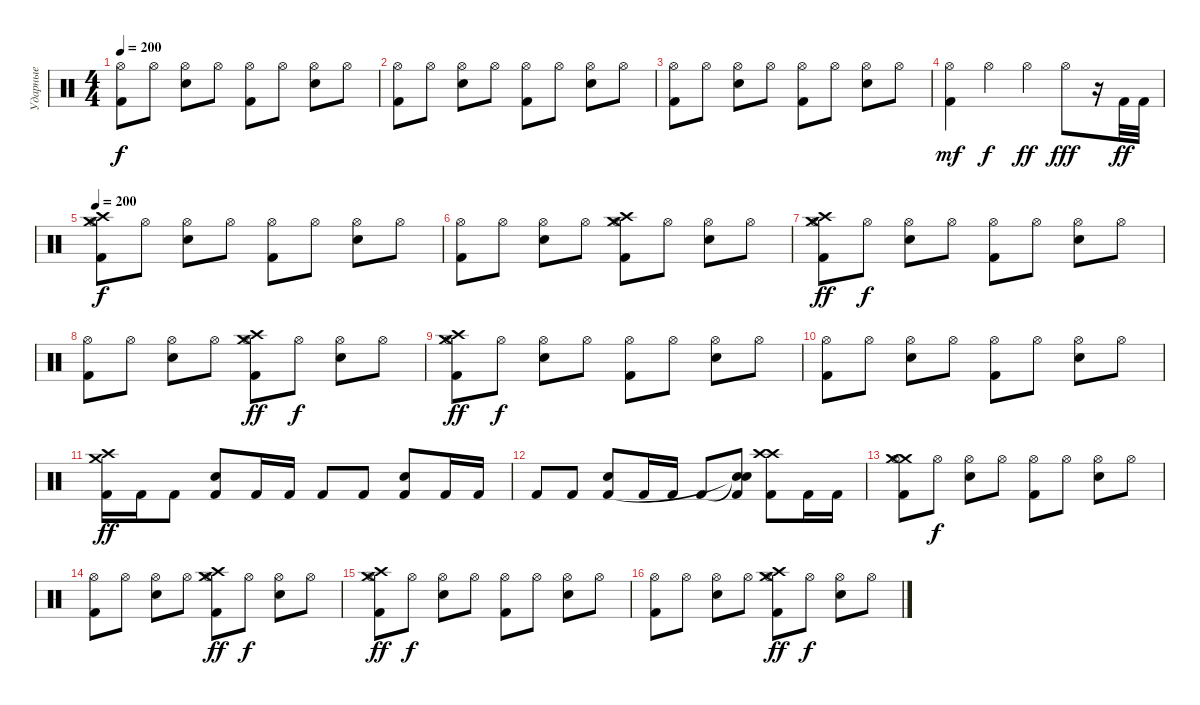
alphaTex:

\track ("Ударные" "Ударные") {instrument percussion}
\staff {score}
\articulation defaults
\ts (4 4)
\tempo 200
\clef neutral
\ks c
("Hi-Hat (open)" "Kick (hit) 2").8{dy f} "Hi-Hat (open)".8 ("Hi-Hat (open)" "Electric Snare (hit)").8 "Hi-Hat (open)".8 ("Hi-Hat (open)" "Kick (hit) 2").8 "Hi-Hat (open)".8 ("Hi-Hat (open)" "Electric Snare (hit)").8 "Hi-Hat (open)".8 |
("Hi-Hat (open)" "Kick (hit) 2").8 "Hi-Hat (open)".8 ("Hi-Hat (open)" "Electric Snare (hit)").8 "Hi-Hat (open)".8 ("Hi-Hat (open)" "Kick (hit) 2").8 "Hi-Hat (open)".8 ("Hi-Hat (open)" "Electric Snare (hit)").8 "Hi-Hat (open)".8 |
("Hi-Hat (open)" "Kick (hit) 2").8 "Hi-Hat (open)".8 ("Hi-Hat (open)" "Electric Snare (hit)").8 "Hi-Hat (open)".8 ("Hi-Hat (open)" "Kick (hit) 2").8 "Hi-Hat (open)".8 ("Hi-Hat (open)" "Electric Snare (hit)").8 "Hi-Hat (open)".8 |
("Hi-Hat (open)" "Kick (hit) 2").4{dy mf} "Hi-Hat (open)".4{dy f} "Hi-Hat (open)".4{dy ff} "Hi-Hat (open)".8{dy fff} r.16 "Kick (hit) 2".32{dy ff} "Kick (hit) 2".32 |
\tempo 200
("Crash high (hit)" "Crash medium (hit)" "Hi-Hat (open)" "Kick (hit) 2").8{dy f} "Hi-Hat (open)".8 ("Hi-Hat (open)" "Electric Snare (hit)").8 "Hi-Hat (open)".8 ("Hi-Hat (open)" "Kick (hit) 2").8 "Hi-Hat (open)".8 ("Hi-Hat (open)" "Electric Snare (hit)").8 "Hi-Hat (open)".8 |
("Hi-Hat (open)" "Kick (hit) 2").8 "Hi-Hat (open)".8 ("Hi-Hat (open)" "Electric Snare (hit)").8 "Hi-Hat (open)".8 ("Crash high (hit)" "Crash medium (hit)" "Hi-Hat (open)" "Kick (hit) 2").8 "Hi-Hat (open)".8 ("Hi-Hat (open)" "Electric Snare (hit)").8 "Hi-Hat (open)".8 |
("Crash high (hit)" "Crash medium (hit)" "Hi-Hat (open)" "Kick (hit) 2").8{dy ff} "Hi-Hat (open)".8{dy f} ("Hi-Hat (open)" "Electric Snare (hit)").8 "Hi-Hat (open)".8 ("Hi-Hat (open)" "Kick (hit) 2").8 "Hi-Hat (open)".8 ("Hi-Hat (open)" "Electric Snare (hit)").8 "Hi-Hat (open)".8 |
("Hi-Hat (open)" "Kick (hit) 2").8 "Hi-Hat (open)".8 ("Hi-Hat (open)" "Electric Snare (hit)").8 "Hi-Hat (open)".8 ("Crash high (hit)" "Crash medium (hit)" "Hi-Hat (open)" "Kick (hit) 2").8{dy ff} "Hi-Hat (open)".8{dy f} ("Hi-Hat (open)" "Electric Snare (hit)").8 "Hi-Hat (open)".8 |
("Crash high (hit)" "Crash medium (hit)" "Hi-Hat (open)" "Kick (hit) 2").8{dy ff} "Hi-Hat (open)".8{dy f} ("Hi-Hat (open)" "Electric Snare (hit)").8 "Hi-Hat (open)".8 ("Hi-Hat (open)" "Kick (hit) 2").8 "Hi-Hat (open)".8 ("Hi-Hat (open)" "Electric Snare (hit)").8 "Hi-Hat (open)".8 |
("Hi-Hat (open)" "Kick (hit) 2").8 "Hi-Hat (open)".8 ("Hi-Hat (open)" "Electric Snare (hit)").8 "Hi-Hat (open)".8 ("Hi-Hat (open)" "Kick (hit) 2").8 "Hi-Hat (open)".8 ("Hi-Hat (open)" "Electric Snare (hit)").8 "Hi-Hat (open)".8 |
("Crash high (hit)" "Crash medium (hit)" "Kick (hit) 2").16{dy ff} "Kick (hit) 2".16 "Kick (hit) 2".8 ("Electric Snare (hit)" "Kick (hit) 2").8 "Kick (hit) 2".16 "Kick (hit) 2".16 "Kick (hit) 2".8 "Kick (hit) 2".8 ("Electric Snare (hit)" "Kick (hit) 2").8 "Kick (hit) 2".16 "Kick (hit) 2".16 |
"Kick (hit) 2".8 "Kick (hit) 2".8 ("Electric Snare (hit)" "Kick (hit) 2").8 "Kick (hit) 2".16 "Kick (hit) 2".16 "Kick (hit) 2".8 ("Snare (hit)"{t} "Snare (hit)"{t} "Kick (hit) 2").8 ("Crash high (hit)" "Crash high (hit)" "Kick (hit) 2").8 "Kick (hit) 2".16 "Kick (hit) 2".16 |
("Crash medium (hit)" "Crash medium (hit)" "Hi-Hat (open)" "Kick (hit) 2").8 "Hi-Hat (open)".8{dy f} ("Hi-Hat (open)" "Electric Snare (hit)").8 "Hi-Hat (open)".8 ("Hi-Hat (open)" "Kick (hit) 2").8 "Hi-Hat (open)".8 ("Hi-Hat (open)" "Electric Snare (hit)").8 "Hi-Hat (open)".8 |
("Hi-Hat (open)" "Kick (hit) 2").8 "Hi-Hat (open)".8 ("Hi-Hat (open)" "Electric Snare (hit)").8 "Hi-Hat (open)".8 ("Crash medium (hit)" "Crash high (hit)" "Hi-Hat (open)" "Kick (hit) 2").8{dy ff} "Hi-Hat (open)".8{dy f} ("Hi-Hat (open)" "Electric Snare (hit)").8 "Hi-Hat (open)".8 |
("Crash medium (hit)" "Crash high (hit)" "Hi-Hat (open)" "Kick (hit) 2").8{dy ff} "Hi-Hat (open)".8{dy f} ("Hi-Hat (open)" "Electric Snare (hit)").8 "Hi-Hat (open)".8 ("Hi-Hat (open)" "Kick (hit) 2").8 "Hi-Hat (open)".8 ("Hi-Hat (open)" "Electric Snare (hit)").8 "Hi-Hat (open)".8 |
("Hi-Hat (open)" "Kick (hit) 2").8 "Hi-Hat (open)".8 ("Hi-Hat (open)" "Electric Snare (hit)").8 "Hi-Hat (open)".8 ("Crash medium (hit)" "Crash high (hit)" "Hi-Hat (open)" "Kick (hit) 2").8{dy ff} "Hi-Hat (open)".8{dy f} ("Hi-Hat (open)" "Electric Snare (hit)").8 "Hi-Hat (open)".8
